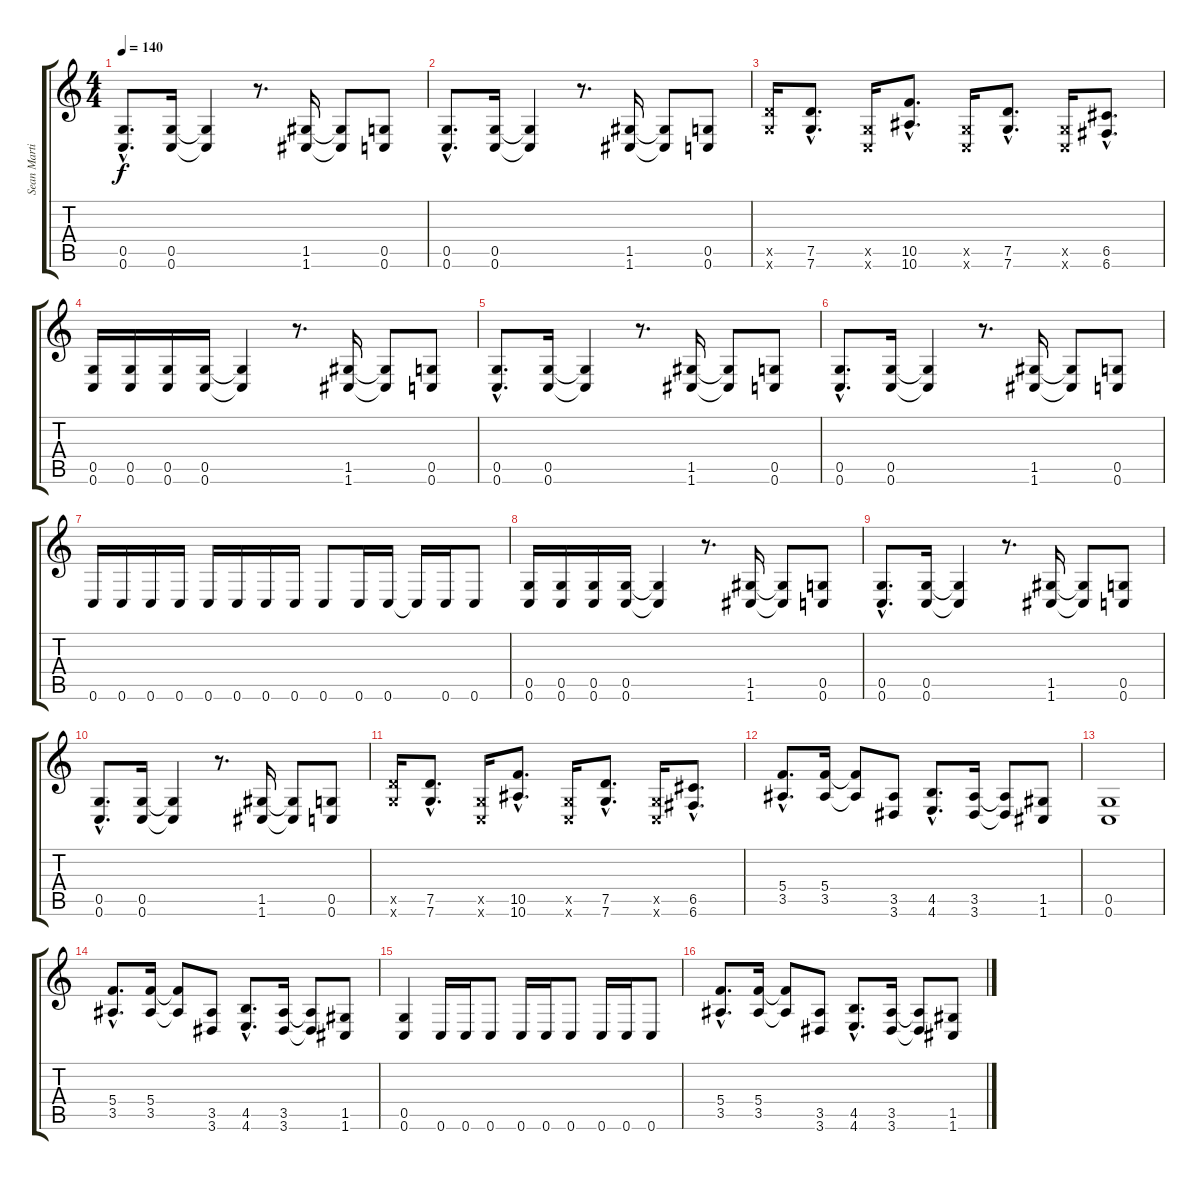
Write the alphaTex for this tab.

\track ("Sean Martin" "Sean Marti") {instrument distortionguitar}
\staff {score tabs}
\tuning (D4 A3 F3 C3 G2 C2) {hide}
\ts (4 4)
\tempo 140
\clef g2
\ks c
(0.5{hac} 0.6{hac}).8{d dy f} (0.5 0.6).16 (0.5{t} 0.6{t}).4 r.8{d} (1.5 1.6).16 (1.5{t} 1.6{t}).8 (0.5 0.6).8 |
(0.5{hac} 0.6{hac}).8{d} (0.5 0.6).16 (0.5{t} 0.6{t}).4 r.8{d} (1.5 1.6).16 (1.5{t} 1.6{t}).8 (0.5 0.6).8 |
(7.5{x} 7.6{x}).16 (7.5{hac} 7.6{hac}).8{d} (0.5{x} 0.6{x}).16 (10.5{hac} 10.6{hac}).8{d} (0.5{x} 0.6{x}).16 (7.5{hac} 7.6{hac}).8{d} (0.5{x} 0.6{x}).16 (6.5{hac} 6.6{hac}).8{d} |
(0.5 0.6).16 (0.5 0.6).16 (0.5 0.6).16 (0.5 0.6).16 (0.5{t} 0.6{t}).4 r.8{d} (1.5 1.6).16 (1.5{t} 1.6{t}).8 (0.5 0.6).8 |
(0.5{hac} 0.6{hac}).8{d} (0.5 0.6).16 (0.5{t} 0.6{t}).4 r.8{d} (1.5 1.6).16 (1.5{t} 1.6{t}).8 (0.5 0.6).8 |
(0.5{hac} 0.6{hac}).8{d} (0.5 0.6).16 (0.5{t} 0.6{t}).4 r.8{d} (1.5 1.6).16 (1.5{t} 1.6{t}).8 (0.5 0.6).8 |
0.6.16 0.6.16 0.6.16 0.6.16 0.6.16 0.6.16 0.6.16 0.6.16 0.6.8 0.6.16 0.6.16 0.6{t}.16 0.6.16 0.6.8 |
(0.5 0.6).16 (0.5 0.6).16 (0.5 0.6).16 (0.5 0.6).16 (0.5{t} 0.6{t}).4 r.8{d} (1.5 1.6).16 (1.5{t} 1.6{t}).8 (0.5 0.6).8 |
(0.5{hac} 0.6{hac}).8{d} (0.5 0.6).16 (0.5{t} 0.6{t}).4 r.8{d} (1.5 1.6).16 (1.5{t} 1.6{t}).8 (0.5 0.6).8 |
(0.5{hac} 0.6{hac}).8{d} (0.5 0.6).16 (0.5{t} 0.6{t}).4 r.8{d} (1.5 1.6).16 (1.5{t} 1.6{t}).8 (0.5 0.6).8 |
(7.5{x} 7.6{x}).16 (7.5{hac} 7.6{hac}).8{d} (0.5{x} 0.6{x}).16 (10.5{hac} 10.6{hac}).8{d} (0.5{x} 0.6{x}).16 (7.5{hac} 7.6{hac}).8{d} (0.5{x} 0.6{x}).16 (6.5{hac} 6.6{hac}).8{d} |
(5.4{hac} 3.5{hac}).8{d} (5.4 3.5).16 (5.4{t} 3.5{t}).8 (3.5 3.6).8 (4.5{hac} 4.6{hac}).8{d} (3.5 3.6).16 (3.5{t} 3.6{t}).8 (1.5 1.6).8 |
(0.5 0.6).1 |
(5.4{hac} 3.5{hac}).8{d} (5.4 3.5).16 (5.4{t} 3.5{t}).8 (3.5 3.6).8 (4.5{hac} 4.6{hac}).8{d} (3.5 3.6).16 (3.5{t} 3.6{t}).8 (1.5 1.6).8 |
(0.5 0.6).4 0.6.16 0.6.16 0.6.8 0.6.16 0.6.16 0.6.8 0.6.16 0.6.16 0.6.8 |
(5.4{hac} 3.5{hac}).8{d} (5.4 3.5).16 (5.4{t} 3.5{t}).8 (3.5 3.6).8 (4.5{hac} 4.6{hac}).8{d} (3.5 3.6).16 (3.5{t} 3.6{t}).8 (1.5 1.6).8
